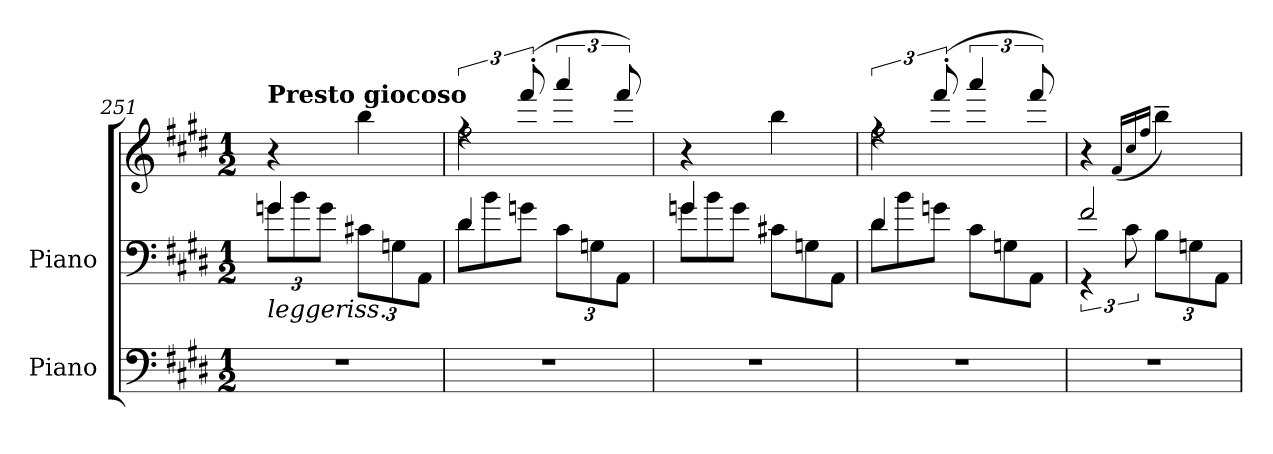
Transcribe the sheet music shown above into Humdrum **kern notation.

**kern	**kern	**kern
*part2	*part1	*part1
*staff3	*staff2	*staff1
*I"Piano	*I"Piano	*
*I'Pno	*I'Pno	*
*clefF4	*clefF4	*clefG2
*k[f#c#g#d#]	*k[f#c#g#d#]	*k[f#c#g#d#]
*M1/2	*M1/2	*M1/2
=251	=251	=251
*	*^	*
*	*	*Xbrackettup	*
!	!	!	!LO:TX:a:B:t=Presto giocoso
!	!LO:TX:b:i:t=leggeriss.	!	!
2r	4gn/	12g\L	4r
.	.	12b\	.
.	.	12g\J	.
.	12c#X\L	4ryy	4bb\
.	12Gn\	.	.
.	12AA\J	.	.
!!LO:LB:g=z
=252	=252	=252	=252
*	*	*Xtuplet	*
*	*	*	*^
2r	4d#/	12d#\L	6rff	2ff#\
.	.	12b\	.	.
.	.	12gn\J	(>12fff#'/	.
.	12c#\L	4ryy	6aaa/	.
.	12Gn\	.	.	.
.	12AA\J	.	12fff#/)	.
*	*	*	*v	*v
=253	=253	=253	=253
2r	4gn/	12g\L	4r
.	.	12b\	.
.	.	12g\J	.
.	12c#X\L	4ryy	4bb\
.	12Gn\	.	.
.	12AA\J	.	.
=254	=254	=254	=254
*	*	*	*^
2r	4d#/	12d#\L	6rff	2ff#\
.	.	12b\	.	.
.	.	12gn\J	(>12fff#'/	.
.	12c#\L	4ryy	6aaa/	.
.	12Gn\	.	.	.
.	12AA\J	.	12fff#/)	.
*	*	*	*v	*v
=255	=255	=255	=255
*	*	*tuplet	*
*	*	*brackettup	*
2r	2f#/	6r	4r
.	.	12c#\	.
.	.	.	(<16qf#/LL
.	.	.	16qcc#/
.	.	.	16qff#/JJ
*	*	*Xbrackettup	*
.	.	12B\L	4bb~\)
.	.	12Gn\	.
.	.	12AA\J	.
*	*v	*v	*
=	=	=
*-	*-	*-
